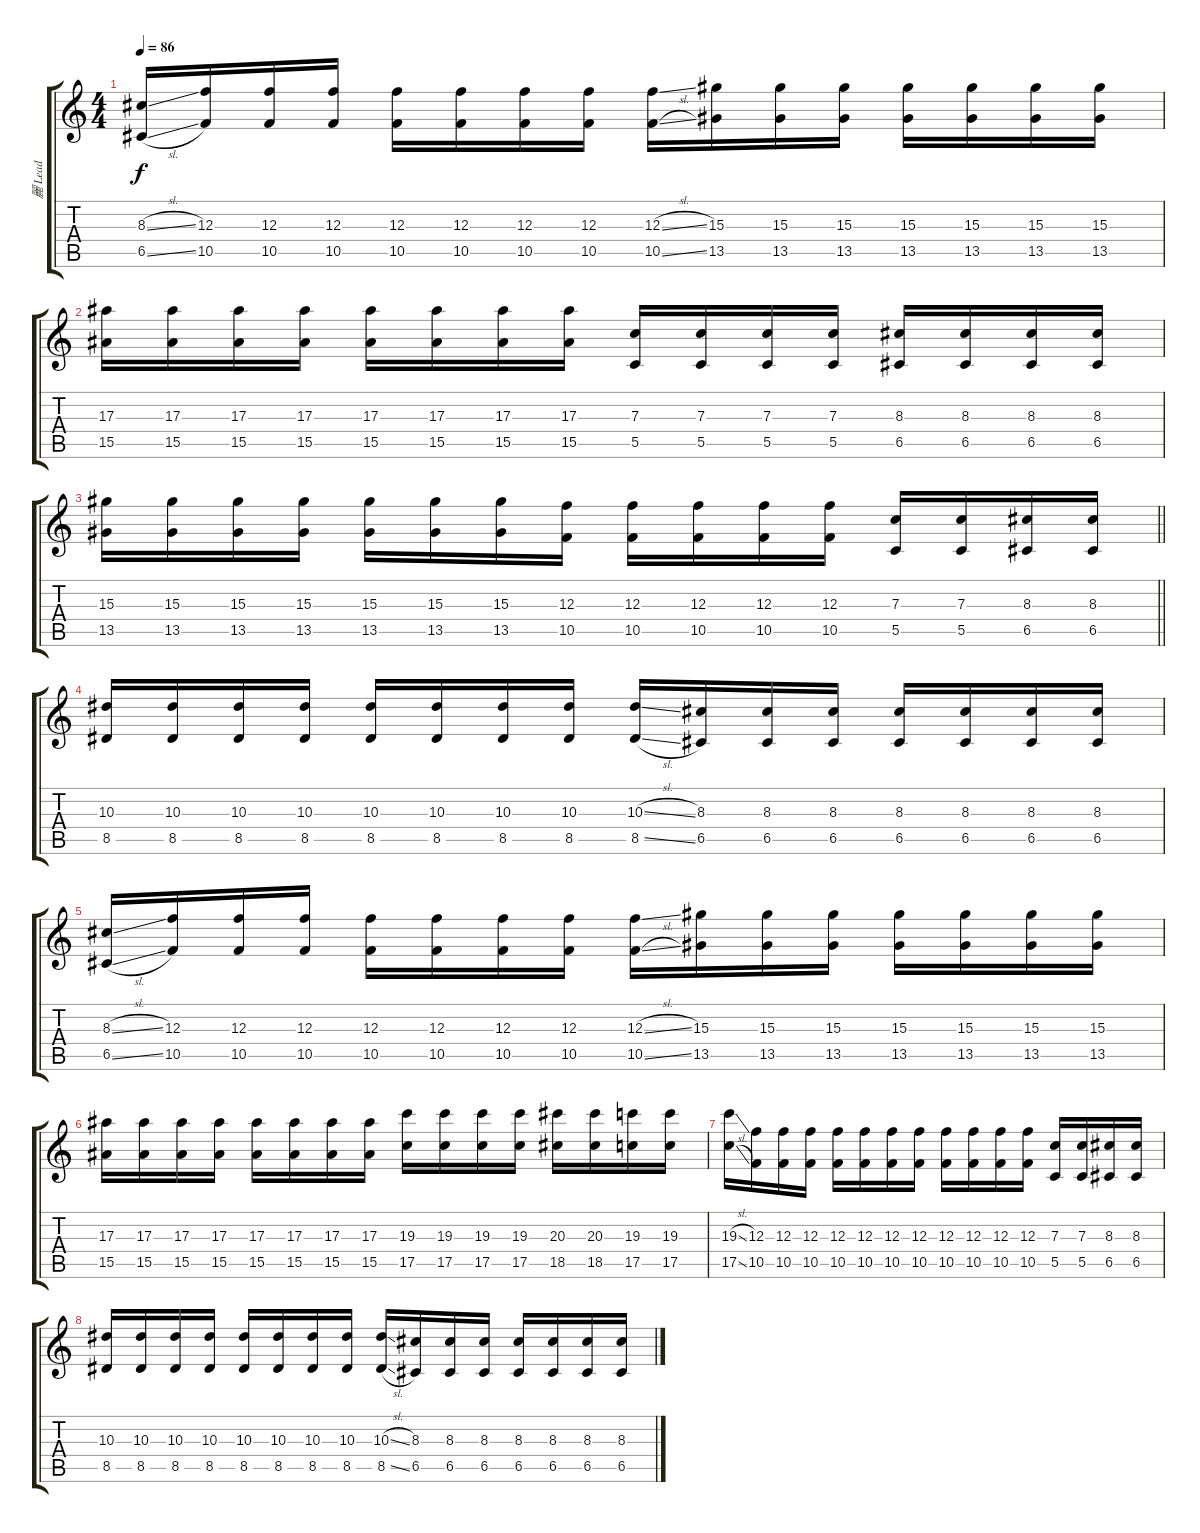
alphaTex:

\track ("麗 Lead" "麗 Lead") {instrument overdrivenguitar}
\staff {score tabs}
\tuning (D4 A3 F3 C3 G2 D2) {hide}
\ts (4 4)
\tempo 86
\clef g2
\ks c
(8.3{sl} 6.5{sl}).16{dy f} (12.3 10.5).16 (12.3 10.5).16 (12.3 10.5).16 (12.3 10.5).16 (12.3 10.5).16 (12.3 10.5).16 (12.3 10.5).16 (12.3{sl} 10.5{sl}).16 (15.3 13.5).16 (15.3 13.5).16 (15.3 13.5).16 (15.3 13.5).16 (15.3 13.5).16 (15.3 13.5).16 (15.3 13.5).16 |
(17.3 15.5).16 (17.3 15.5).16 (17.3 15.5).16 (17.3 15.5).16 (17.3 15.5).16 (17.3 15.5).16 (17.3 15.5).16 (17.3 15.5).16 (7.3 5.5).16 (7.3 5.5).16 (7.3 5.5).16 (7.3 5.5).16 (8.3 6.5).16 (8.3 6.5).16 (8.3 6.5).16 (8.3 6.5).16 |
\barLineRight lightlight
(15.3 13.5).16 (15.3 13.5).16 (15.3 13.5).16 (15.3 13.5).16 (15.3 13.5).16 (15.3 13.5).16 (15.3 13.5).16 (12.3 10.5).16 (12.3 10.5).16 (12.3 10.5).16 (12.3 10.5).16 (12.3 10.5).16 (7.3 5.5).16 (7.3 5.5).16 (8.3 6.5).16 (8.3 6.5).16 |
\section ("" "")
(10.3 8.5).16 (10.3 8.5).16 (10.3 8.5).16 (10.3 8.5).16 (10.3 8.5).16 (10.3 8.5).16 (10.3 8.5).16 (10.3 8.5).16 (10.3{sl} 8.5{sl}).16 (8.3 6.5).16 (8.3 6.5).16 (8.3 6.5).16 (8.3 6.5).16 (8.3 6.5).16 (8.3 6.5).16 (8.3 6.5).16 |
(8.3{sl} 6.5{sl}).16 (12.3 10.5).16 (12.3 10.5).16 (12.3 10.5).16 (12.3 10.5).16 (12.3 10.5).16 (12.3 10.5).16 (12.3 10.5).16 (12.3{sl} 10.5{sl}).16 (15.3 13.5).16 (15.3 13.5).16 (15.3 13.5).16 (15.3 13.5).16 (15.3 13.5).16 (15.3 13.5).16 (15.3 13.5).16 |
(17.3 15.5).16 (17.3 15.5).16 (17.3 15.5).16 (17.3 15.5).16 (17.3 15.5).16 (17.3 15.5).16 (17.3 15.5).16 (17.3 15.5).16 (19.3 17.5).16 (19.3 17.5).16 (19.3 17.5).16 (19.3 17.5).16 (20.3 18.5).16 (20.3 18.5).16 (19.3 17.5).16 (19.3 17.5).16 |
(19.3{sl} 17.5{sl}).16 (12.3 10.5).16 (12.3 10.5).16 (12.3 10.5).16 (12.3 10.5).16 (12.3 10.5).16 (12.3 10.5).16 (12.3 10.5).16 (12.3 10.5).16 (12.3 10.5).16 (12.3 10.5).16 (12.3 10.5).16 (7.3 5.5).16 (7.3 5.5).16 (8.3 6.5).16 (8.3 6.5).16 |
(10.3 8.5).16 (10.3 8.5).16 (10.3 8.5).16 (10.3 8.5).16 (10.3 8.5).16 (10.3 8.5).16 (10.3 8.5).16 (10.3 8.5).16 (10.3{sl} 8.5{sl}).16 (8.3 6.5).16 (8.3 6.5).16 (8.3 6.5).16 (8.3 6.5).16 (8.3 6.5).16 (8.3 6.5).16 (8.3 6.5).16
